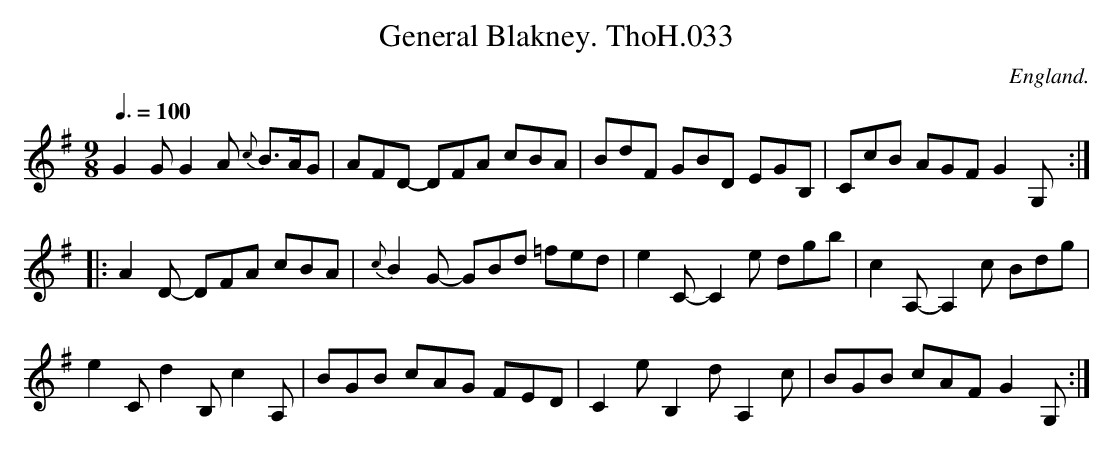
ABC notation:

X:1
T:General Blakney. ThoH.033
Q:3/8=100
M:9/8
L:1/8
O:England.
K:G
G2GG2A{c} B>AG|AFD- DFA cBA|BdF GBD EGB,|CcB AGFG2G,:|
|:A2D- DFA cBA|{c}B2G- GBd =fed|e2C-C2e dgb|c2A,-A,2c Bdg|
e2Cd2B,c2A,|BGB cAG FED|C2eB,2dA,2c|BGB cAFG2G,:|
